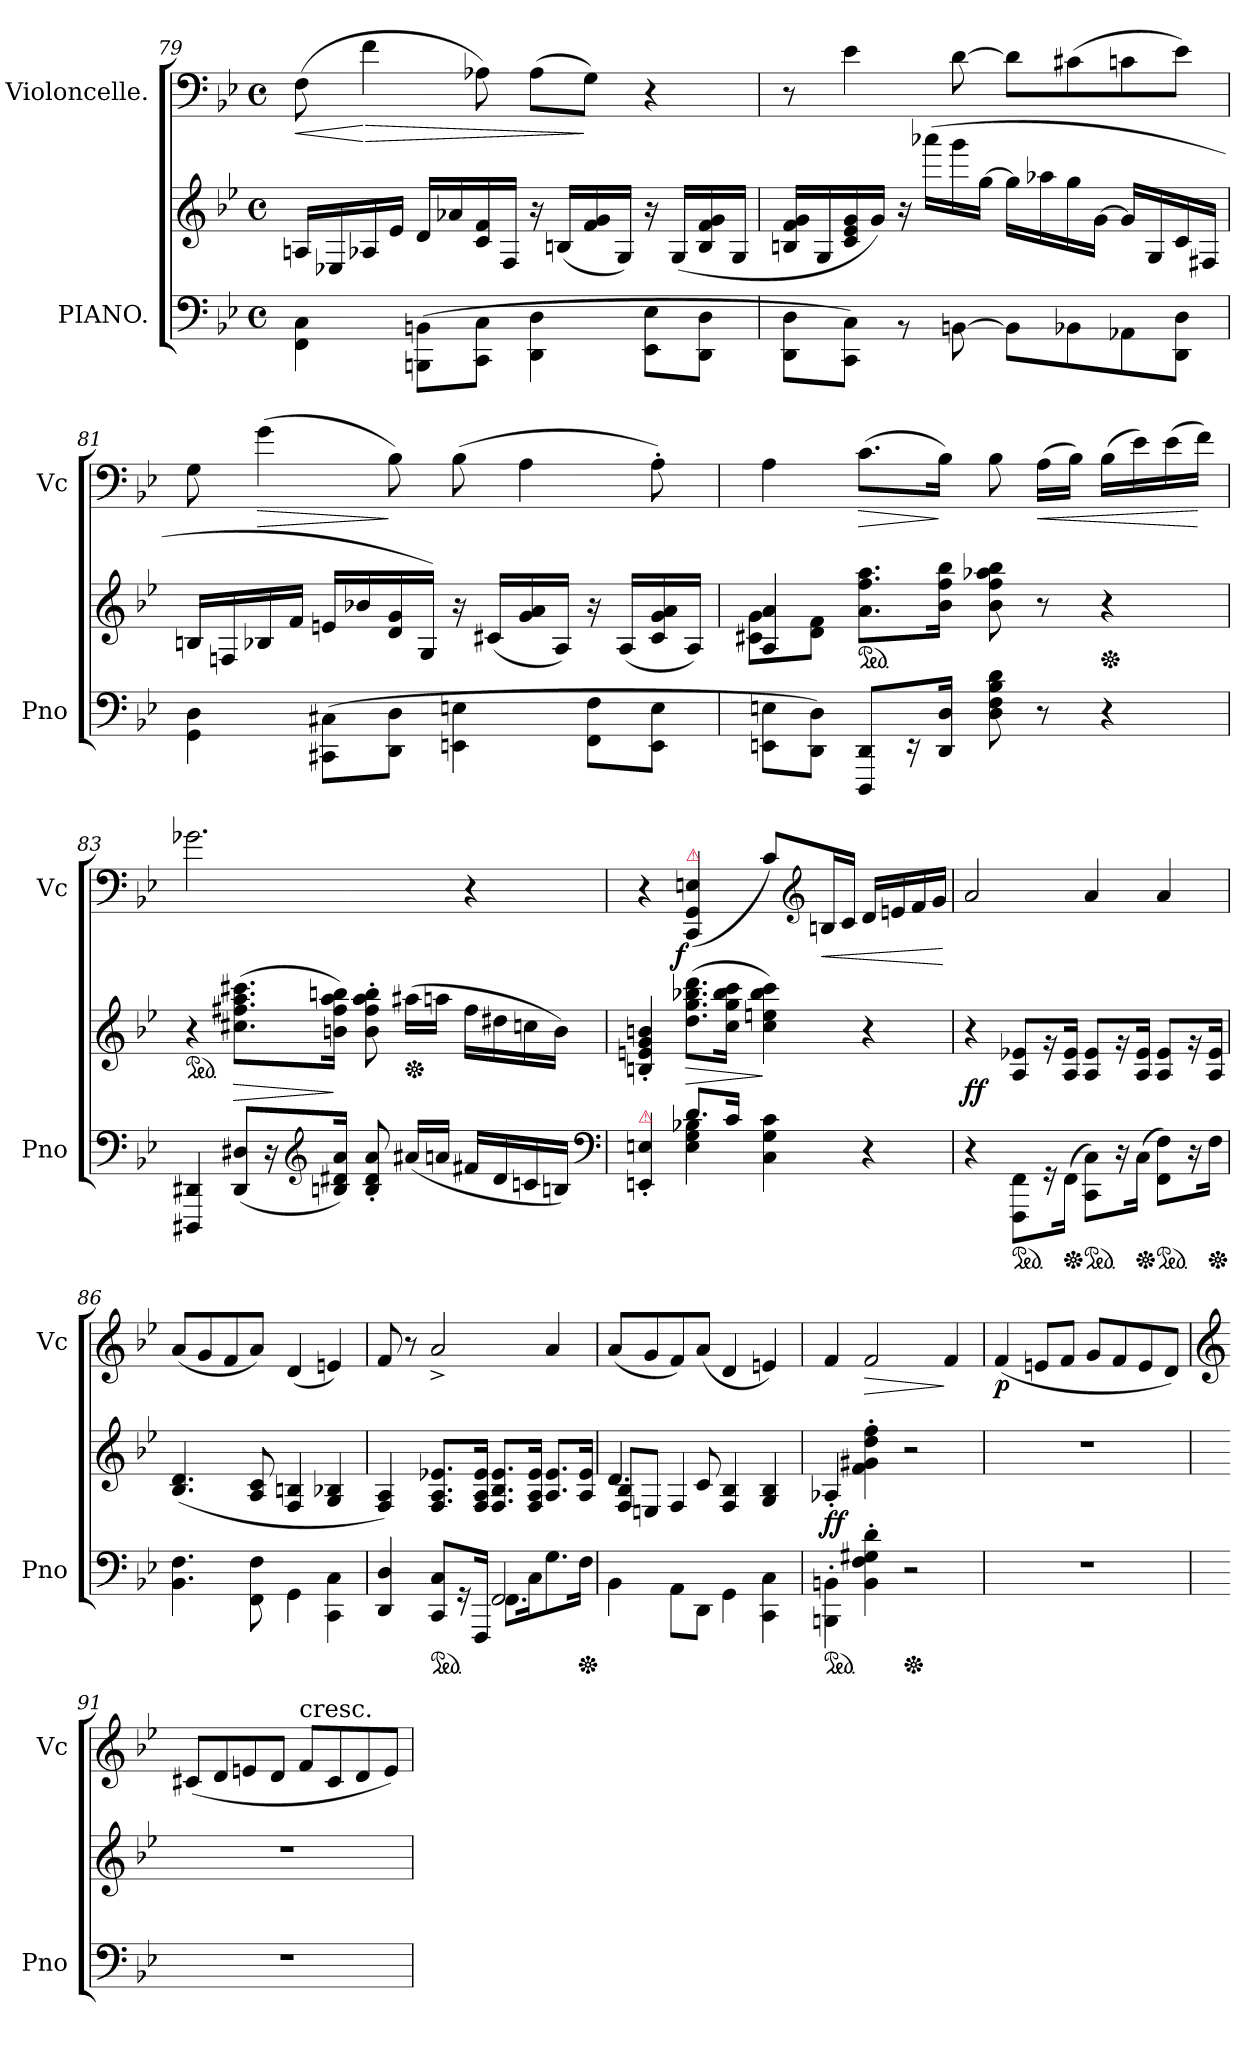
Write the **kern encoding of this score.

**kern	**kern	**dynam	**kern	**dynam
*part2	*part2	*part2	*part1	*part1
*staff3	*staff2	*staff2/3	*staff1	*staff1
*I"PIANO.	*	*	*I"Violoncelle.	*
*I'Pno	*	*	*I'Vc	*
*clefF4	*clefG2	*	*clefF4	*
*k[b-e-]	*k[b-e-]	*	*k[b-e-]	*
*M4/4	*M4/4	*	*M4/4	*
*met(c)	*met(c)	*	*met(c)	*
=79	=79	=79	=79	=79
!	!	!	!	!LO:HP:b
4FF\ 4C\	16An/LL	.	(>8F!	<
.	16E-X	.	.	.
!	!	!	!	!LO:HP:n=1:b
.	16A-X	.	4f!	[ >
.	16e-JJ	.	.	.
(<8BBBn 8BBnL	16dLL	.	.	.
.	16a-X	.	.	.
8CC\ 8C\J	16c 16f	.	8A-X!)	.
.	16F/JJ	.	.	.
4DD\ 4D\	16r	.	(>8A-!L	.
.	(>16BnLL	.	.	.
.	16f 16g	.	8G!J)	]
.	16G/JJ)	.	.	.
8EE-\ 8E-\L	16r	.	4r	.
.	(>16G/LL	.	.	.
8DD\ 8D\J	16B 16f 16g	.	.	.
.	16G/JJ	.	.	.
=80	=80	=80	=80	=80
8DD\ 8D\L	16Bn 16f 16gLL	.	8r	.
.	16G/	.	.	.
8CC 8CJ)	16c 16e- 16g	.	4e-!	.
.	16gJJ)	.	.	.
8rBB	16r	.	.	.
.	(>16aaa-XLL	.	.	.
[8BBn\	16ggg	.	[8d!	.
.	[16ggJJ	.	.	.
8BBL]	16ggLL]	.	8d!L]	.
.	16aa-X	.	.	.
8BB-X	16gg	.	(>8c#X!	.
.	[16gJJ	.	.	.
8AA-X	16gLL]	.	8cn!	.
.	16G/	.	.	.
8DD\ 8D\J	16c/	.	8e-!J)	.
.	16F#XJJ	.	.	.
=81	=81	=81	=81	=81
4GG\ 4D\	16Bn/LL	.	8G!	.
.	16Fn/	.	.	.
!	!	!	!	!LO:HP:b
.	16B-X	.	(>4g!	>
.	16fJJ	.	.	.
(<8CC#X\ 8C#X\L	16enLL	.	.	.
.	16b-X	.	.	.
8DD 8DJ	16d 16g	.	8B-!)	]
.	16G/JJ)	.	.	.
4EEn\ 4En\	16r	.	(>8B-!	.
.	(>16c#XLL	.	.	.
.	16g 16a	.	4A!	.
.	16A/JJ)	.	.	.
8FF\ 8F\L	16r	.	.	.
.	(>16A/LL	.	.	.
8EE 8EJ	16c# 16g 16a	.	8A'>!)	.
.	16A/JJ)	.	.	.
=82	=82	=82	=82	=82
*	*^	*	*	*
8EEn\ 8En\L	4A/ 4a/	8c#X 8gL	.	4A!	.
8DD\ 8D\J)	.	8d 8fJ	.	.	.
!	!	!	!	!	!LO:HP:b
*	*ped	*	*	*	*
8DDD 8DDL	8.a\ 8.ff\ 8.aa\L	4rAyy	.	(>8.c!L	>
16r	.	.	.	.	.
16DD 16DJk	16b- 16ff 16bb-Jk	.	.	16B-!Jk)	]
8D 8F 8B- 8d	2reeeyy	8b- 8ff 8aa-X 8bb-	.	8B-!	.
!	!	!	!	!	!LO:HP:b
8r	.	8r	.	(>16A!LL	<
.	.	.	.	16B-!JJ)	.
*	*Xped	*	*	*	*
4r	.	4r	.	(>16B-!LL	.
.	.	.	.	16e-!)	.
.	.	.	.	(>16e-!	.
.	.	.	.	16f!JJ)	[
*	*v	*v	*	*	*
=83	=83	=83	=83	=83
*	*ped	*	*	*
4DDD#X 4DD#X	4r	.	2.g-X!	.
(<8DD# 8D#XL	(>8.cc#X 8.ff#X 8.aa 8.ccc#XL	>	.	.
16r	.	.	.	.
*clefG2	*	*	*	*
16Bn 16d#X 16aJk)	16bn 16ff# 16aa 16bbnJk)	]	.	.
8B'< 8d#'< 8a'<	8b'> 8ff#'> 8aa'> 8bb'>	.	.	.
*	*Xped	*	*	*
(<16a#XLL	(>16aa#XLL	.	.	.
16anJJ	16aanJJ	.	.	.
16f#XLL	16ff#LL	.	4r	.
16d#	16dd#X	.	.	.
16cn	16ccn	.	.	.
16BnJJ)	16bJJ)	.	.	.
*clefF4	*	*	*	*
=84	=84	=84	=84	=84
*^	*	*	*	*
!LO:TX:a:color=crimson:t=⚠	!	!	!	!	!
4EEn'< 4En'<	4rcyy	4Bn'< 4en'< 4g'< 4bn'<	.	4r	.
!	!	!	!	!LO:TX:a:color=crimson:t=⚠	!
!	!	!	!	!	!LO:DY:rj
8.dL	4E 4G 4B-X	(>8.dd 8.gg 8.bb-X 8.dddL	>	(<4CC! 4GG! 4En!	f
16cJk	.	16cc 16gg 16bb- 16cccJk	.	.	.
2reyy	4C 4G 4c	4cc 4een 4bb- 4ccc)	]	8c!L)	.
*	*	*	*	*clefG2	*
!	!	!	!	!	!LO:HP:b
.	.	.	.	16Bn!L	<
.	.	.	.	16c!JJ	.
.	4r	4r	.	16d!LL	.
.	.	.	.	16en!	.
.	.	.	.	16f!	.
.	.	.	.	16g!JJ	.
*v	*v	*	*	*	*
.	.	.	.	[
=85	=85	=85	=85	=85
4r	4r	ff	2a!	.
*ped	*	*	*	*
8FFF\ 8FF\L	8A/ 8e-X/L	.	.	.
16rGG	16rg	.	.	.
*Xped	*	*	*	*
(>16FF\Jk	16A/ 16e-/Jk	.	.	.
*ped	*	*	*	*
8CC\ 8C\L)	8A/ 8e-/L	.	4a!	.
16r	16rg	.	.	.
*Xped	*	*	*	*
(>16C\Jk	16A/ 16e-/Jk	.	.	.
*ped	*	*	*	*
8FF\ 8F\L)	8A/ 8e-/L	.	4a!	.
16r	16rg	.	.	.
*Xped	*	*	*	*
16F\Jk	16A/ 16e-/Jk	.	.	.
=86	=86	=86	=86	=86
4.BB-\ 4.F\	(>4.B-/ 4.d/	.	(<8a!L	.
.	.	.	8g!	.
.	.	.	8f!	.
8FF\ 8F\	8A/ 8c/	.	8a!J)	.
4GG\	4F/ 4Bn/	.	(<4d!	.
4CC\ 4C\	4G/ 4B-X/	.	4en!)	.
=87	=87	=87	=87	=87
*^	*	*	*	*
2rAyy	4DD 4D	4F/ 4A/)	.	8f!	.
.	.	.	.	8r	.
*ped	*	*	*	*	*
.	8CC 8CL	8.F/ 8.A/ 8.e-X/L	.	2a^!	.
.	16rGG	.	.	.	.
.	16FFFJk	16F/ 16A/ 16e-/Jk	.	.	.
2FF	8.FFL	8.F/ 8.B-/ 8.e-/L	.	.	.
.	16CK	16F/ 16A/ 16e-/Jk	.	.	.
.	8.G	8.A/ 8.e-/L	.	4a!	.
.	16FJk	16A/ 16e-/Jk	.	.	.
*Xped	*	*	*	*	*
*v	*v	*	*	*	*
=88	=88	=88	=88	=88
*	*^	*	*	*
4BB-\	4.d	8F/ 8B-/L	.	(<8a!L	.
.	.	8En/J	.	8g!	.
8AAL	.	4F/	.	8f!)	.
8DD\J	8c	.	.	(<8a!J	.
4GG\	2rddyy	4F/ 4B-/	.	4d!	.
4CC\ 4C\	.	4G/ 4B-/	.	4en!)	.
*	*v	*v	*	*	*
=89	=89	=89	=89	=89
*ped	*	*	*	*
4BBBn'<\ 4BBn'<\	4A-X'>/	ff	4f!	.
!	!	!	!	!LO:HP:b
4BB'> 4F'> 4G#X'> 4d'>	4f'> 4g#X'> 4dd'> 4ff'>	.	2f!	>
*Xped	*	*	*	*
2r	2r	.	.	.
.	.	.	4f!	]
=90	=90	=90	=90	=90
1rF	1rdd	.	(<4f!	p
.	.	.	8en!L	.
.	.	.	8f!J	.
.	.	.	8g!L	.
.	.	.	8f!	.
.	.	.	8e!	.
.	.	.	8d!J)	.
=91	=91	=91	=91	=91
*	*	*	*clefG2	*
1rF	1rdd	.	(<8c#X!L	.
.	.	.	8d!	.
.	.	.	8en!	.
.	.	.	8d!J	.
!	!	!	!LO:TX:t=cresc.	!
.	.	.	8f!L	.
.	.	.	8c#!	.
.	.	.	8d!	.
.	.	.	8e!J)	.
=	=	=	=	=
*-	*-	*-	*-	*-
